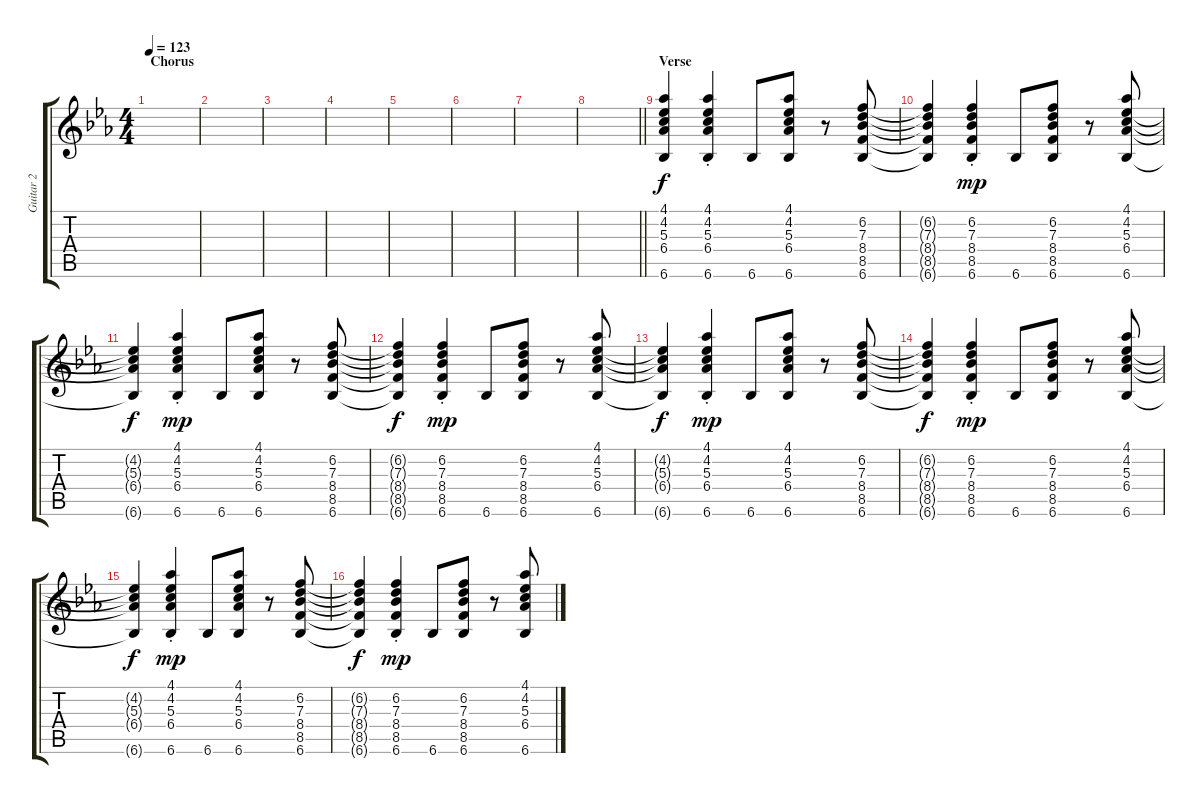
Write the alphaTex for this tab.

\track ("Guitar 2" "Guitar 2") {instrument acousticguitarsteel}
\staff {score tabs}
\tuning (E4 B3 G3 D3 A2 E2) {hide}
\ts (4 4)
\section ("" "Chorus")
\tempo 123
\clef g2
\ks eb
|
|
|
|
|
|
|
\barLineRight lightlight
|
\section ("" "Verse")
(4.1 4.2 5.3 6.4 6.6).4 (4.1{st} 4.2{st} 5.3{st} 6.4{st} 6.6{st}).4 6.6.8 (4.1 4.2 5.3 6.4 6.6).8 r.8 (6.2 7.3 8.4 8.5 6.6).8 |
(6.2{t} 7.3{t} 8.4{t} 8.5{t} 6.6{t}).4{dy f} (6.2{st} 7.3{st} 8.4{st} 8.5{st} 6.6{st}).4{dy mp} 6.6.8 (6.2 7.3 8.4 8.5 6.6).8 r.8 (4.1 4.2 5.3 6.4 6.6).8 |
(4.2{t} 5.3{t} 6.4{t} 6.6{t}).4{dy f} (4.1{st} 4.2{st} 5.3{st} 6.4{st} 6.6{st}).4{dy mp} 6.6.8 (4.1 4.2 5.3 6.4 6.6).8 r.8 (6.2 7.3 8.4 8.5 6.6).8 |
(6.2{t} 7.3{t} 8.4{t} 8.5{t} 6.6{t}).4{dy f} (6.2{st} 7.3{st} 8.4{st} 8.5{st} 6.6{st}).4{dy mp} 6.6.8 (6.2 7.3 8.4 8.5 6.6).8 r.8 (4.1 4.2 5.3 6.4 6.6).8 |
(4.2{t} 5.3{t} 6.4{t} 6.6{t}).4{dy f} (4.1{st} 4.2{st} 5.3{st} 6.4{st} 6.6{st}).4{dy mp} 6.6.8 (4.1 4.2 5.3 6.4 6.6).8 r.8 (6.2 7.3 8.4 8.5 6.6).8 |
(6.2{t} 7.3{t} 8.4{t} 8.5{t} 6.6{t}).4{dy f} (6.2{st} 7.3{st} 8.4{st} 8.5{st} 6.6{st}).4{dy mp} 6.6.8 (6.2 7.3 8.4 8.5 6.6).8 r.8 (4.1 4.2 5.3 6.4 6.6).8 |
(4.2{t} 5.3{t} 6.4{t} 6.6{t}).4{dy f} (4.1{st} 4.2{st} 5.3{st} 6.4{st} 6.6{st}).4{dy mp} 6.6.8 (4.1 4.2 5.3 6.4 6.6).8 r.8 (6.2 7.3 8.4 8.5 6.6).8 |
(6.2{t} 7.3{t} 8.4{t} 8.5{t} 6.6{t}).4{dy f} (6.2{st} 7.3{st} 8.4{st} 8.5{st} 6.6{st}).4{dy mp} 6.6.8 (6.2 7.3 8.4 8.5 6.6).8 r.8 (4.1 4.2 5.3 6.4 6.6).8
